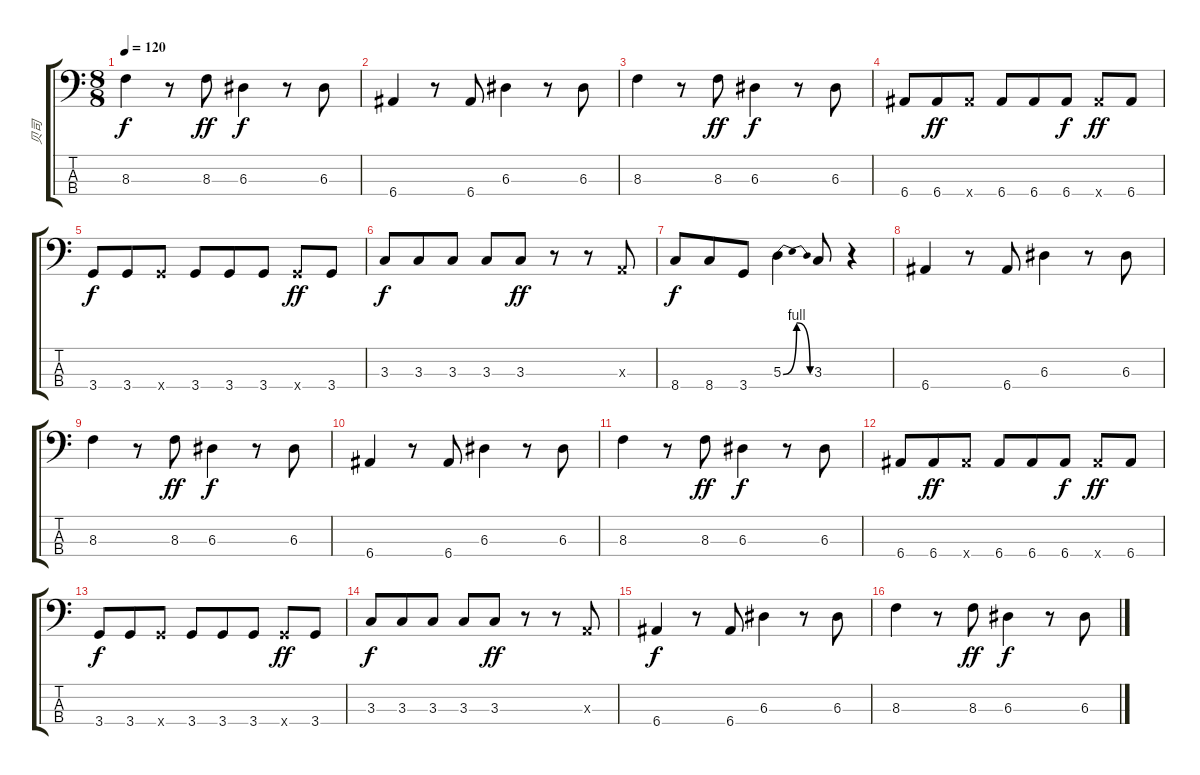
\track ("贝司" "贝司") {instrument electricbassfinger}
\staff {score tabs}
\tuning (G2 D2 A1 E1) {hide}
\ts (8 8)
\tempo 120
\clef f4
\ks c
8.3.4{dy f} r.8 8.3.8{dy ff} 6.3.4{dy f} r.8 6.3.8 |
6.4.4 r.8 6.4.8 6.3.4 r.8 6.3.8 |
8.3.4 r.8 8.3.8{dy ff} 6.3.4{dy f} r.8 6.3.8 |
6.4.8 6.4.8{dy ff} 6.4{x}.8 6.4.8 6.4.8 6.4.8{dy f} 6.4{x}.8{dy ff} 6.4.8 |
3.4.8{dy f} 3.4.8 3.4{x}.8 3.4.8 3.4.8 3.4.8 3.4{x}.8{dy ff} 3.4.8 |
3.3.8{dy f} 3.3.8 3.3.8 3.3.8 3.3.8{dy ff} r.8 r.8 0.3{x}.8 |
8.4.8{dy f} 8.4.8 3.4.8 5.3{be (bendrelease 0 0 15 4 15 4 60 0)}.4 3.3.8 r.4 |
6.4.4 r.8 6.4.8 6.3.4 r.8 6.3.8 |
8.3.4 r.8 8.3.8{dy ff} 6.3.4{dy f} r.8 6.3.8 |
6.4.4 r.8 6.4.8 6.3.4 r.8 6.3.8 |
8.3.4 r.8 8.3.8{dy ff} 6.3.4{dy f} r.8 6.3.8 |
6.4.8 6.4.8{dy ff} 6.4{x}.8 6.4.8 6.4.8 6.4.8{dy f} 6.4{x}.8{dy ff} 6.4.8 |
3.4.8{dy f} 3.4.8 3.4{x}.8 3.4.8 3.4.8 3.4.8 3.4{x}.8{dy ff} 3.4.8 |
3.3.8{dy f} 3.3.8 3.3.8 3.3.8 3.3.8{dy ff} r.8 r.8 0.3{x}.8 |
6.4.4{dy f} r.8 6.4.8 6.3.4 r.8 6.3.8 |
8.3.4 r.8 8.3.8{dy ff} 6.3.4{dy f} r.8 6.3.8
